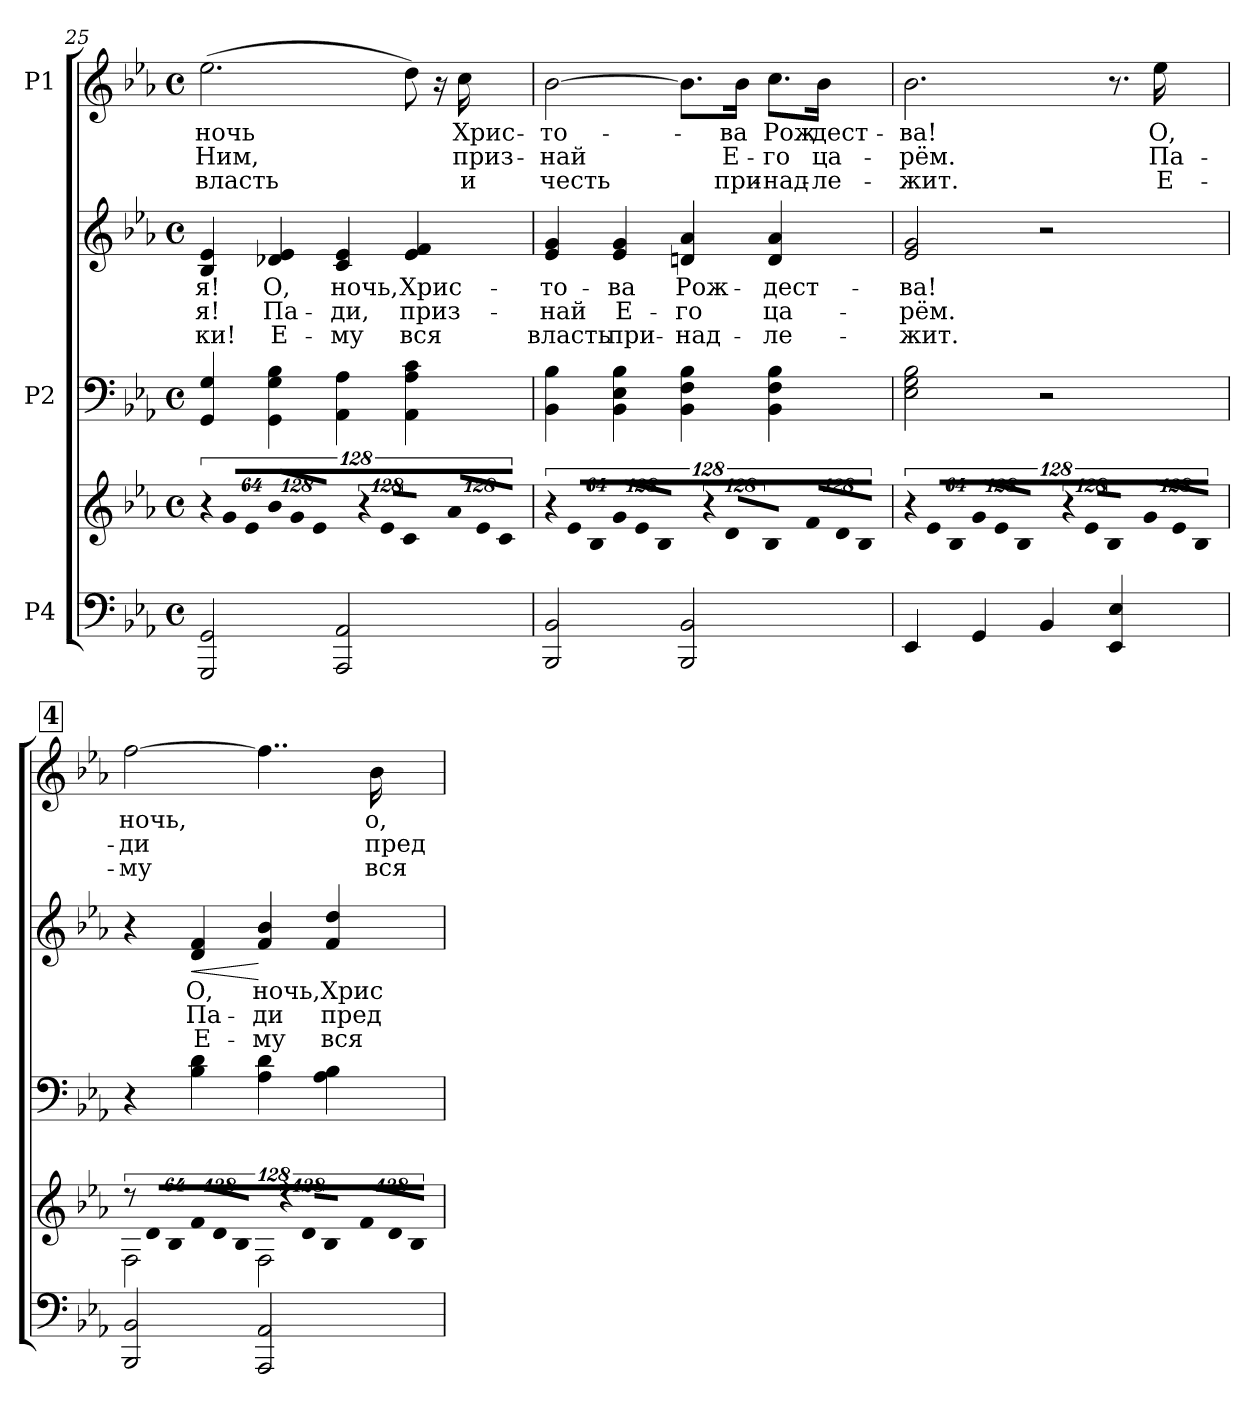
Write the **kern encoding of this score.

**kern	**kern	**kern	**kern	**text	**text	**text	**dynam	**kern	**text	**text	**text
*part3	*part3	*part2	*part2	*part2	*part2	*part2	*part2	*part1	*part1	*part1	*part1
*staff5	*staff4	*staff3	*staff2	*staff2	*staff2	*staff2	*staff2/3	*staff1	*staff1	*staff1	*staff1
*I"P4	*	*I"P2	*	*	*	*	*	*I"P1	*	*	*
!!LO:PB:g=z
*clefF4	*clefG2	*clefF4	*clefG2	*	*	*	*	*clefG2	*	*	*
*k[b-e-a-]	*k[b-e-a-]	*k[b-e-a-]	*k[b-e-a-]	*	*	*	*	*k[b-e-a-]	*	*	*
*E-:	*E-:	*E-:	*E-:	*	*	*	*	*E-:	*	*	*
*M4/4	*M4/4	*M4/4	*M4/4	*	*	*	*	*M4/4	*	*	*
*met(c)	*met(c)	*met(c)	*met(c)	*	*	*	*	*met(c)	*	*	*
=25	=25	=25	=25	=25	=25	=25	=25	=25	=25	=25	=25
!	!LO:N:vis=8	!	!	!	!	!	!	!	!	!	!
!	!	!	!	!LO:LY:b:color=#000000	!LO:LY:b:color=#000000	!LO:LY:b:color=#000000	!	!	!	!	!
!	!	!	!	!	!	!	!	!	!LO:LY:b:color=#000000	!LO:LY:b:color=#000000	!LO:LY:b:color=#000000
2GGGi/ 2GGi	1024%85r	4GGi/ 4Gi	4B-i/ 4e-i	-я!	-я!	-ки!	.	(2.ee-i\	ночь	Ним,	власть
!	!LO:N:vis=8	!	!	!	!	!	!	!	!	!	!
.	1024%85gi/L	.	.	.	.	.	.	.	.	.	.
!	!LO:N:vis=8	!	!	!	!	!	!	!	!	!	!
.	512%43e-i/J	.	.	.	.	.	.	.	.	.	.
*	*Xbrackettup	*	*	*	*	*	*	*	*	*	*
!	!LO:N:vis=8	!	!	!	!	!	!	!	!	!	!
!	!	!	!	!LO:LY:b:color=#000000	!LO:LY:b:color=#000000	!LO:LY:b:color=#000000	!	!	!	!	!
.	1024%85b-i/L	4GGi\ 4Gi 4B-i	4d-Xi/ 4e-i	О,	Па-	Е-	.	.	.	.	.
!	!LO:N:vis=8	!	!	!	!	!	!	!	!	!	!
.	1024%85gi/	.	.	.	.	.	.	.	.	.	.
!	!LO:N:vis=8	!	!	!	!	!	!	!	!	!	!
.	512%43e-i/J	.	.	.	.	.	.	.	.	.	.
*	*brackettup	*	*	*	*	*	*	*	*	*	*
!	!LO:N:vis=8	!	!	!	!	!	!	!	!	!	!
!	!	!	!	!LO:LY:b:color=#000000	!LO:LY:b:color=#000000	!LO:LY:b:color=#000000	!	!	!	!	!
2AAA-i/ 2AA-i	1024%85r	4AA-i\ 4A-i	4ci/ 4e-i	ночь,	-ди,	-му	.	.	.	.	.
!	!LO:N:vis=8	!	!	!	!	!	!	!	!	!	!
.	1024%85e-i/L	.	.	.	.	.	.	.	.	.	.
!	!LO:N:vis=8	!	!	!	!	!	!	!	!	!	!
.	512%43ci/J	.	.	.	.	.	.	.	.	.	.
*	*Xbrackettup	*	*	*	*	*	*	*	*	*	*
!	!LO:N:vis=8	!	!	!	!	!	!	!	!	!	!
!	!	!	!	!LO:LY:b:color=#000000	!LO:LY:b:color=#000000	!LO:LY:b:color=#000000	!	!	!	!	!
.	1024%85a-i/L	4AA-i\ 4A-i 4ci	4e-i/ 4fi	Хрис-	приз-	вся	.	8ddi\)	.	.	.
!	!LO:N:vis=8	!	!	!	!	!	!	!	!	!	!
.	1024%85e-i/	.	.	.	.	.	.	.	.	.	.
.	.	.	.	.	.	.	.	16r	.	.	.
!	!LO:N:vis=8	!	!	!	!	!	!	!	!	!	!
.	512%43ci/J	.	.	.	.	.	.	.	.	.	.
!	!	!	!	!	!	!	!	!	!LO:LY:b:color=#000000	!LO:LY:b:color=#000000	!LO:LY:b:color=#000000
.	.	.	.	.	.	.	.	16cci\	Хрис-	приз-	и
=26	=26	=26	=26	=26	=26	=26	=26	=26	=26	=26	=26
*	*brackettup	*	*	*	*	*	*	*	*	*	*
!	!LO:N:vis=8	!	!	!	!	!	!	!	!	!	!
!	!	!	!	!LO:LY:b:color=#000000	!LO:LY:b:color=#000000	!LO:LY:b:color=#000000	!	!	!	!	!
!	!	!	!	!	!	!	!	!	!LO:LY:b:color=#000000	!LO:LY:b:color=#000000	!LO:LY:b:color=#000000
2BBB-i/ 2BB-i	1024%85r	4BB-i\ 4B-i	4e-i/ 4gi	-то-	-най	власть	.	[>2b-i\	-то-	-най	честь
!	!LO:N:vis=8	!	!	!	!	!	!	!	!	!	!
.	1024%85e-i/L	.	.	.	.	.	.	.	.	.	.
!	!LO:N:vis=8	!	!	!	!	!	!	!	!	!	!
.	512%43B-i/J	.	.	.	.	.	.	.	.	.	.
*	*Xbrackettup	*	*	*	*	*	*	*	*	*	*
!	!LO:N:vis=8	!	!	!	!	!	!	!	!	!	!
!	!	!	!	!LO:LY:b:color=#000000	!LO:LY:b:color=#000000	!LO:LY:b:color=#000000	!	!	!	!	!
.	1024%85gi/L	4BB-i\ 4E-i 4B-i	4e-i/ 4gi	-ва	Е-	при-	.	.	.	.	.
!	!LO:N:vis=8	!	!	!	!	!	!	!	!	!	!
.	1024%85e-i/	.	.	.	.	.	.	.	.	.	.
!	!LO:N:vis=8	!	!	!	!	!	!	!	!	!	!
.	512%43B-i/J	.	.	.	.	.	.	.	.	.	.
*	*brackettup	*	*	*	*	*	*	*	*	*	*
!	!LO:N:vis=8	!	!	!	!	!	!	!	!	!	!
!	!	!	!	!LO:LY:b:color=#000000	!LO:LY:b:color=#000000	!LO:LY:b:color=#000000	!	!	!	!	!
2BBB-i/ 2BB-i	1024%85r	4BB-i\ 4Fi 4B-i	4dni/ 4a-i	Рож-	-го	-над-	.	8.b-i\L]	.	.	.
!	!LO:N:vis=8	!	!	!	!	!	!	!	!	!	!
.	1024%85di/L	.	.	.	.	.	.	.	.	.	.
!	!LO:N:vis=8	!	!	!	!	!	!	!	!	!	!
.	512%43B-i/J	.	.	.	.	.	.	.	.	.	.
!	!	!	!	!	!	!	!	!	!LO:LY:b:color=#000000	!LO:LY:b:color=#000000	!LO:LY:b:color=#000000
.	.	.	.	.	.	.	.	16b-i\Jk	-ва	Е-	при-
*	*Xbrackettup	*	*	*	*	*	*	*	*	*	*
!	!LO:N:vis=8	!	!	!	!	!	!	!	!	!	!
!	!	!	!	!LO:LY:b:color=#000000	!LO:LY:b:color=#000000	!LO:LY:b:color=#000000	!	!	!	!	!
!	!	!	!	!	!	!	!	!	!LO:LY:b:color=#000000	!LO:LY:b:color=#000000	!LO:LY:b:color=#000000
.	1024%85fi/L	4BB-i\ 4Fi 4B-i	4di/ 4a-i	-дест-	ца-	-ле-	.	8.cci\L	Рож-	-го	-над-
!	!LO:N:vis=8	!	!	!	!	!	!	!	!	!	!
.	1024%85di/	.	.	.	.	.	.	.	.	.	.
!	!LO:N:vis=8	!	!	!	!	!	!	!	!	!	!
.	512%43B-i/J	.	.	.	.	.	.	.	.	.	.
!	!	!	!	!	!	!	!	!	!LO:LY:b:color=#000000	!LO:LY:b:color=#000000	!LO:LY:b:color=#000000
.	.	.	.	.	.	.	.	16b-i\Jk	-дест-	ца-	-ле-
=27	=27	=27	=27	=27	=27	=27	=27	=27	=27	=27	=27
*	*brackettup	*	*	*	*	*	*	*	*	*	*
!	!LO:N:vis=8	!	!	!	!	!	!	!	!	!	!
!	!	!	!	!LO:LY:b:color=#000000	!LO:LY:b:color=#000000	!LO:LY:b:color=#000000	!	!	!	!	!
!	!	!	!	!	!	!	!	!	!LO:LY:b:color=#000000	!LO:LY:b:color=#000000	!LO:LY:b:color=#000000
4EE-i/	1024%85r	2E-i\ 2Gi 2B-i	2e-i/ 2gi	-ва!	-рём.	-жит.	.	2.b-i\	-ва!	-рём.	-жит.
!	!LO:N:vis=8	!	!	!	!	!	!	!	!	!	!
.	1024%85e-i/L	.	.	.	.	.	.	.	.	.	.
!	!LO:N:vis=8	!	!	!	!	!	!	!	!	!	!
.	512%43B-i/J	.	.	.	.	.	.	.	.	.	.
*	*Xbrackettup	*	*	*	*	*	*	*	*	*	*
!	!LO:N:vis=8	!	!	!	!	!	!	!	!	!	!
4GGi/	1024%85gi/L	.	.	.	.	.	.	.	.	.	.
!	!LO:N:vis=8	!	!	!	!	!	!	!	!	!	!
.	1024%85e-i/	.	.	.	.	.	.	.	.	.	.
!	!LO:N:vis=8	!	!	!	!	!	!	!	!	!	!
.	512%43B-i/J	.	.	.	.	.	.	.	.	.	.
*	*brackettup	*	*	*	*	*	*	*	*	*	*
!	!LO:N:vis=8	!	!	!	!	!	!	!	!	!	!
4BB-i/	1024%85r	2r	2r	.	.	.	.	.	.	.	.
!	!LO:N:vis=8	!	!	!	!	!	!	!	!	!	!
.	1024%85e-i/L	.	.	.	.	.	.	.	.	.	.
!	!LO:N:vis=8	!	!	!	!	!	!	!	!	!	!
.	512%43B-i/J	.	.	.	.	.	.	.	.	.	.
*	*Xbrackettup	*	*	*	*	*	*	*	*	*	*
!	!LO:N:vis=8	!	!	!	!	!	!	!	!	!	!
4EE-i/ 4E-i	1024%85gi/L	.	.	.	.	.	.	8.r	.	.	.
!	!LO:N:vis=8	!	!	!	!	!	!	!	!	!	!
.	1024%85e-i/	.	.	.	.	.	.	.	.	.	.
!	!LO:N:vis=8	!	!	!	!	!	!	!	!	!	!
.	512%43B-i/J	.	.	.	.	.	.	.	.	.	.
!	!	!	!	!	!	!	!	!	!LO:LY:b:color=#000000	!LO:LY:b:color=#000000	!LO:LY:b:color=#000000
.	.	.	.	.	.	.	.	16ee-i\	О,	Па-	Е-
!!LO:LB:g=z
!!LO:REH:place=s1:B:color=#000000:enc=box:fs=12.9728:t=4
=28	=28	=28	=28	=28	=28	=28	=28	=28	=28	=28	=28
*	*brackettup	*	*	*	*	*	*	*	*	*	*
!	!LO:N:vis=8	!	!	!	!	!	!	!	!	!	!
*	*^	*	*	*	*	*	*	*	*	*	*
!	!	!	!	!	!	!	!	!	!	!LO:LY:b:color=#000000	!LO:LY:b:color=#000000	!LO:LY:b:color=#000000
2BBB-i/ 2BB-i	1024%85r	2Fi\	4r	4r	.	.	.	.	[>2ffi\	ночь,	-ди	-му
!	!LO:N:vis=8	!	!	!	!	!	!	!	!	!	!	!
.	1024%85di/L	.	.	.	.	.	.	.	.	.	.	.
!	!LO:N:vis=8	!	!	!	!	!	!	!	!	!	!	!
.	512%43B-i/J	.	.	.	.	.	.	.	.	.	.	.
*	*Xbrackettup	*	*	*	*	*	*	*	*	*	*	*
!	!LO:N:vis=8	!	!	!	!	!	!	!	!	!	!	!
!	!	!	!	!	!LO:LY:b:color=#000000	!LO:LY:b:color=#000000	!LO:LY:b:color=#000000	!LO:HP:b	!	!	!	!
.	1024%85fi/L	.	4B-i\ 4di	4di/ 4fi	О,	Па-	Е-	<	.	.	.	.
!	!LO:N:vis=8	!	!	!	!	!	!	!	!	!	!	!
.	1024%85di/	.	.	.	.	.	.	.	.	.	.	.
!	!LO:N:vis=8	!	!	!	!	!	!	!	!	!	!	!
.	512%43B-i/J	.	.	.	.	.	.	.	.	.	.	.
*	*brackettup	*	*	*	*	*	*	*	*	*	*	*
!	!LO:N:vis=8	!	!	!	!	!	!	!	!	!	!	!
!	!	!	!	!	!LO:LY:b:color=#000000	!LO:LY:b:color=#000000	!LO:LY:b:color=#000000	!	!	!	!	!
2AAA-i/ 2AA-i	1024%85r	2Fi\	4A-i\ 4di	4fi/ 4b-i	ночь,	-ди	-му	[	4..ffi\]	.	.	.
!	!LO:N:vis=8	!	!	!	!	!	!	!	!	!	!	!
.	1024%85di/L	.	.	.	.	.	.	.	.	.	.	.
!	!LO:N:vis=8	!	!	!	!	!	!	!	!	!	!	!
.	512%43B-i/J	.	.	.	.	.	.	.	.	.	.	.
*	*Xbrackettup	*	*	*	*	*	*	*	*	*	*	*
!	!LO:N:vis=8	!	!	!	!	!	!	!	!	!	!	!
!	!	!	!	!	!LO:LY:b:color=#000000	!LO:LY:b:color=#000000	!LO:LY:b:color=#000000	!	!	!	!	!
.	1024%85fi/L	.	4A-i\ 4B-i	4fi/ 4ddi	Хрис-	пред	вся	.	.	.	.	.
!	!LO:N:vis=8	!	!	!	!	!	!	!	!	!	!	!
.	1024%85di/	.	.	.	.	.	.	.	.	.	.	.
!	!LO:N:vis=8	!	!	!	!	!	!	!	!	!	!	!
.	512%43B-i/J	.	.	.	.	.	.	.	.	.	.	.
!	!	!	!	!	!	!	!	!	!	!LO:LY:b:color=#000000	!LO:LY:b:color=#000000	!LO:LY:b:color=#000000
.	.	.	.	.	.	.	.	.	16b-i\	о,	пред	вся
*	*v	*v	*	*	*	*	*	*	*	*	*	*
=	=	=	=	=	=	=	=	=	=	=	=
*-	*-	*-	*-	*-	*-	*-	*-	*-	*-	*-	*-
